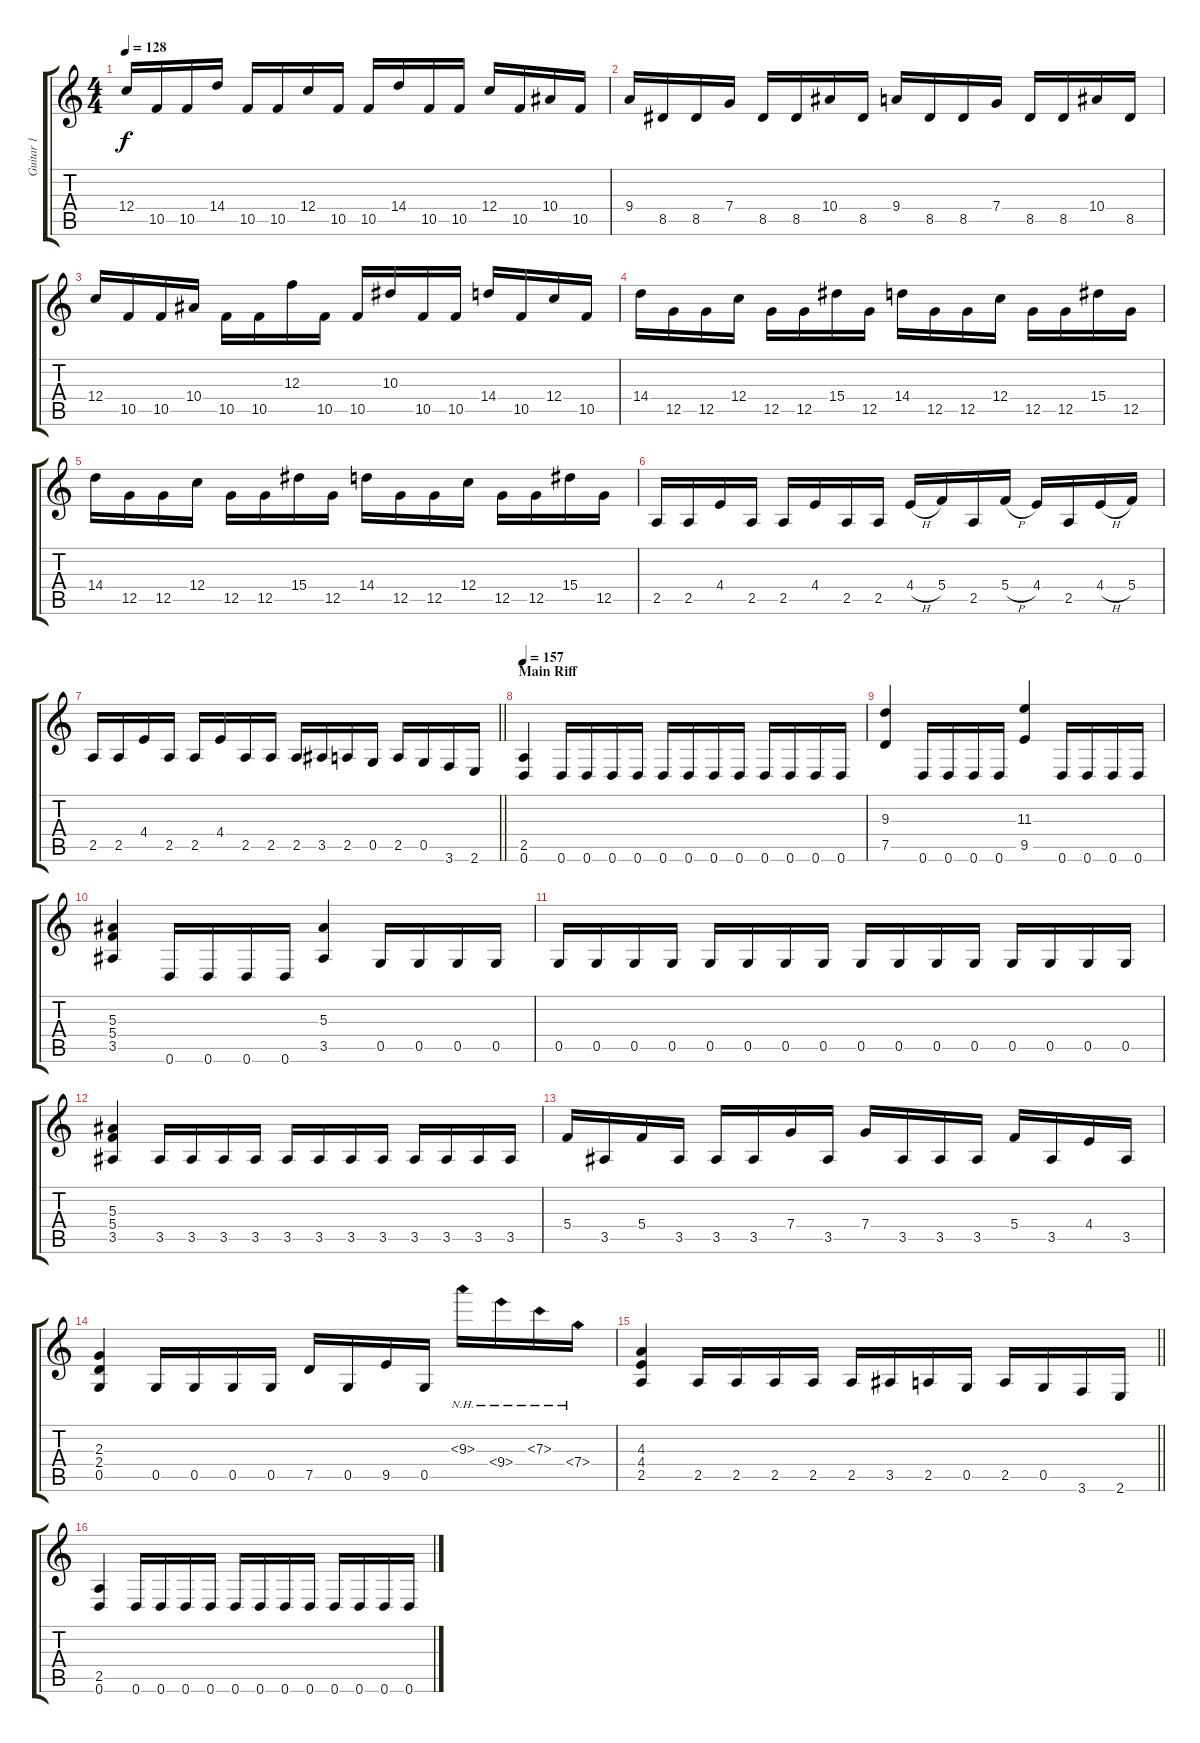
\track ("Guitar 1" "Guitar 1") {instrument distortionguitar}
\staff {score tabs}
\tuning (D4 A3 F3 C3 G2 D2) {hide}
\ts (4 4)
\tempo 128
\clef g2
\ks c
12.4.16{dy f} 10.5.16 10.5.16 14.4.16 10.5.16 10.5.16 12.4.16 10.5.16 10.5.16 14.4.16 10.5.16 10.5.16 12.4.16 10.5.16 10.4.16 10.5.16 |
9.4.16 8.5.16 8.5.16 7.4.16 8.5.16 8.5.16 10.4.16 8.5.16 9.4.16 8.5.16 8.5.16 7.4.16 8.5.16 8.5.16 10.4.16 8.5.16 |
12.4.16 10.5.16 10.5.16 10.4.16 10.5.16 10.5.16 12.3.16 10.5.16 10.5.16 10.3.16 10.5.16 10.5.16 14.4.16 10.5.16 12.4.16 10.5.16 |
14.4.16 12.5.16 12.5.16 12.4.16 12.5.16 12.5.16 15.4.16 12.5.16 14.4.16 12.5.16 12.5.16 12.4.16 12.5.16 12.5.16 15.4.16 12.5.16 |
14.4.16 12.5.16 12.5.16 12.4.16 12.5.16 12.5.16 15.4.16 12.5.16 14.4.16 12.5.16 12.5.16 12.4.16 12.5.16 12.5.16 15.4.16 12.5.16 |
2.5.16 2.5.16 4.4.16 2.5.16 2.5.16 4.4.16 2.5.16 2.5.16 4.4{h}.16 5.4.16 2.5.16 5.4{h}.16 4.4.16 2.5.16 4.4{h}.16 5.4.16 |
\barLineRight lightlight
2.5.16 2.5.16 4.4.16 2.5.16 2.5.16 4.4.16 2.5.16 2.5.16 2.5.16 3.5.16 2.5.16 0.5.16 2.5.16 0.5.16 3.6.16 2.6.16 |
\section ("" "Main Riff")
\tempo 157
(2.5 0.6).4 0.6.16 0.6.16 0.6.16 0.6.16 0.6.16 0.6.16 0.6.16 0.6.16 0.6.16 0.6.16 0.6.16 0.6.16 |
(9.3 7.5).4 0.6.16 0.6.16 0.6.16 0.6.16 (11.3 9.5).4 0.6.16 0.6.16 0.6.16 0.6.16 |
(5.3 5.4 3.5).4 0.6.16 0.6.16 0.6.16 0.6.16 (5.3 3.5).4 0.5.16 0.5.16 0.5.16 0.5.16 |
0.5.16 0.5.16 0.5.16 0.5.16 0.5.16 0.5.16 0.5.16 0.5.16 0.5.16 0.5.16 0.5.16 0.5.16 0.5.16 0.5.16 0.5.16 0.5.16 |
(5.3 5.4 3.5).4 3.5.16 3.5.16 3.5.16 3.5.16 3.5.16 3.5.16 3.5.16 3.5.16 3.5.16 3.5.16 3.5.16 3.5.16 |
5.4.16 3.5.16 5.4.16 3.5.16 3.5.16 3.5.16 7.4.16 3.5.16 7.4.16 3.5.16 3.5.16 3.5.16 5.4.16 3.5.16 4.4.16 3.5.16 |
(2.3 2.4 0.5).4 0.5.16 0.5.16 0.5.16 0.5.16 7.5.16 0.5.16 9.5.16 0.5.16 9.3{nh}.16 9.4{nh}.16 7.3{nh}.16 7.4{nh}.16 |
\barLineRight lightlight
(4.3 4.4 2.5).4 2.5.16 2.5.16 2.5.16 2.5.16 2.5.16 3.5.16 2.5.16 0.5.16 2.5.16 0.5.16 3.6.16 2.6.16 |
(2.5 0.6).4 0.6.16 0.6.16 0.6.16 0.6.16 0.6.16 0.6.16 0.6.16 0.6.16 0.6.16 0.6.16 0.6.16 0.6.16
